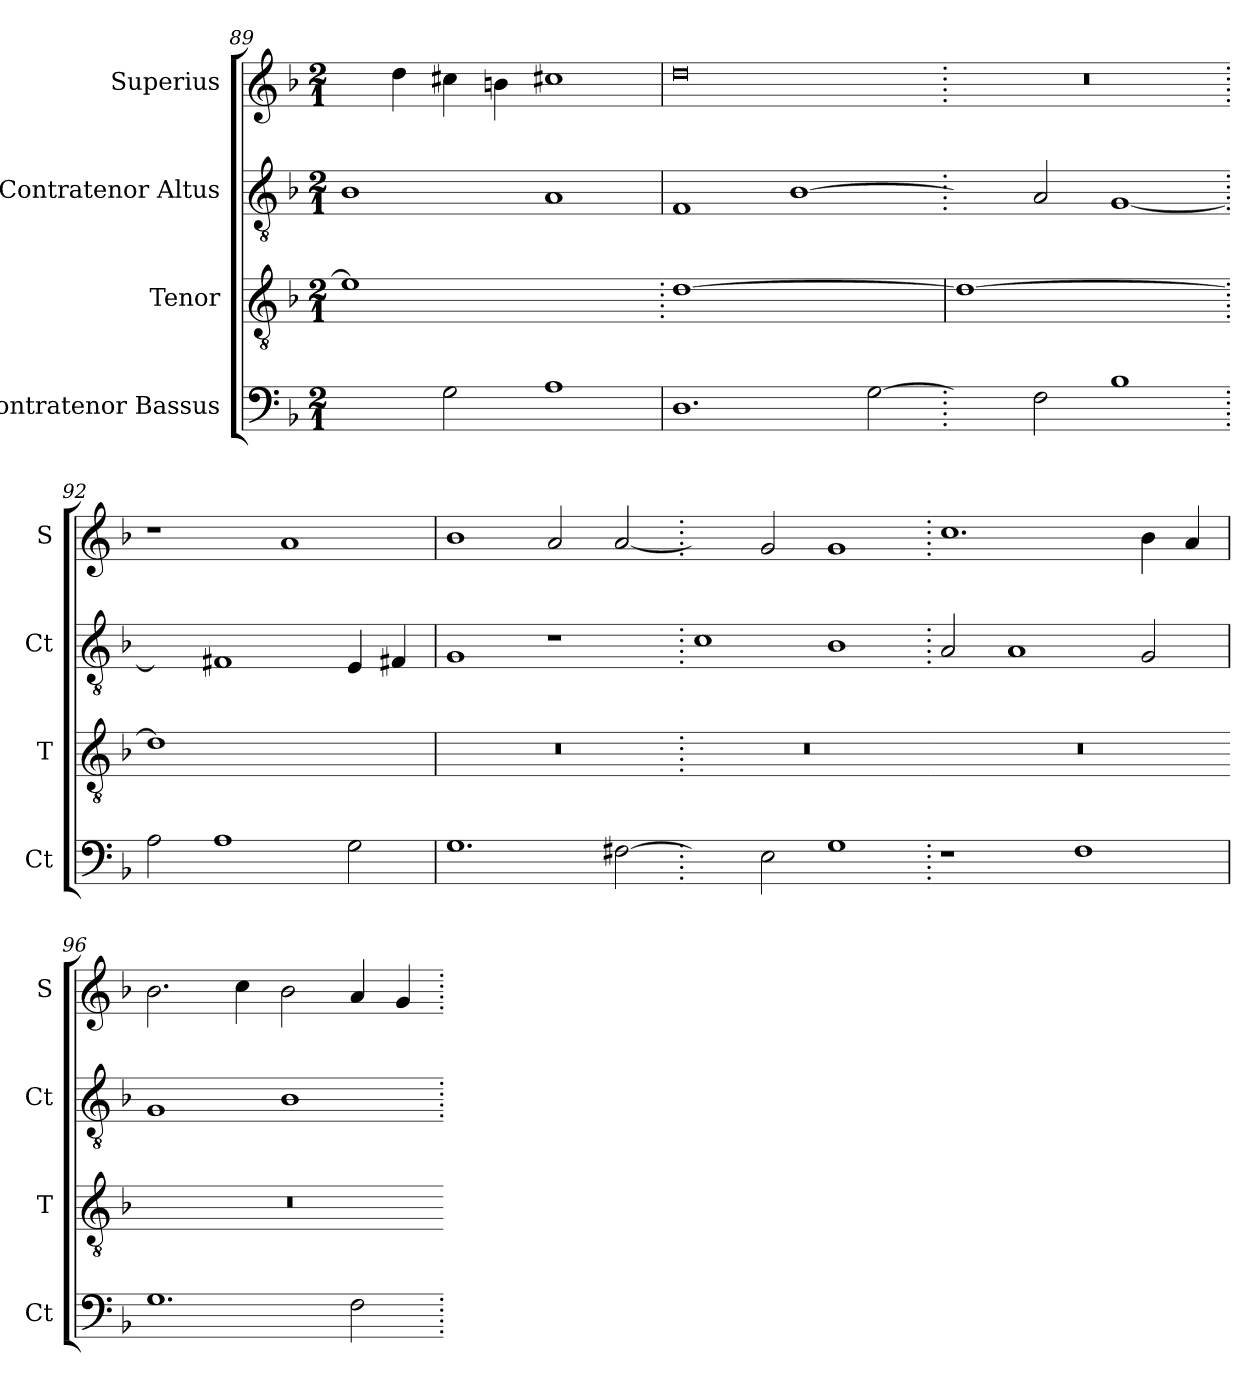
**kern	**kern	**kern	**kern
*part4	*part3	*part2	*part1
*staff4	*staff3	*staff2	*staff1
*I"Contratenor Bassus	*I"Tenor	*I"Contratenor Altus	*I"Superius
*I'Ct	*I'T	*I'Ct	*I'S
*clefF4	*clefGv2	*clefGv2	*clefG2
*k[b-]	*k[b-]	*k[b-]	*k[b-]
*M2/1	*M2/1	*M2/1	*M2/1
=89	=89	=89	=89
!	!LO:N:vis=1	!	!
2Ayy]	0e]	1B-	4eeyy]
.	.	.	4dd
2G	.	.	4cc#X
.	.	.	4bn
1A	.	1A	1cc#X
=90	=90.	=90	=90
!	!LO:N:vis=1	!	!
1.D	[0d	1F	0dd
.	.	[1B-	.
[2G	.	.	.
=91.	=91	=91.	=91.
!	!LO:N:vis=1	!	!
2Gyy]	0d_	2B-yy]	0r
2F	.	2A	.
1B-	.	[1G	.
=92.	=92.	=92.	=92.
!	!LO:N:vis=1	!	!
2A	0d]	2Gyy]	1r
1A	.	1F#X	.
.	.	.	1a
2G	.	4E	.
.	.	4F#X	.
=93	=93	=93	=93
!	!LO:N:vis=1	!	!
1.G	0r	1G	1b-
.	.	1r	2a
[2F#X	.	.	[2a
=94.	=94.	=94.	=94.
!	!LO:N:vis=1	!	!
2F#yy]	0r	1c	2ayy]
2E	.	.	2g
1G	.	1B-	1g
=95.	=95	=95.	=95.
!	!LO:N:vis=1	!	!
1r	0r	2A	1.cc
.	.	1A	.
1F	.	.	.
.	.	2G	4b-
.	.	.	4a
=96	=96.	=96	=96
!	!LO:N:vis=1	!	!
1.G	0r	1G	2.b-
.	.	.	4cc
.	.	1B-	2b-
2F	.	.	4a
.	.	.	4g
=.	=	=.	=.
*-	*-	*-	*-
